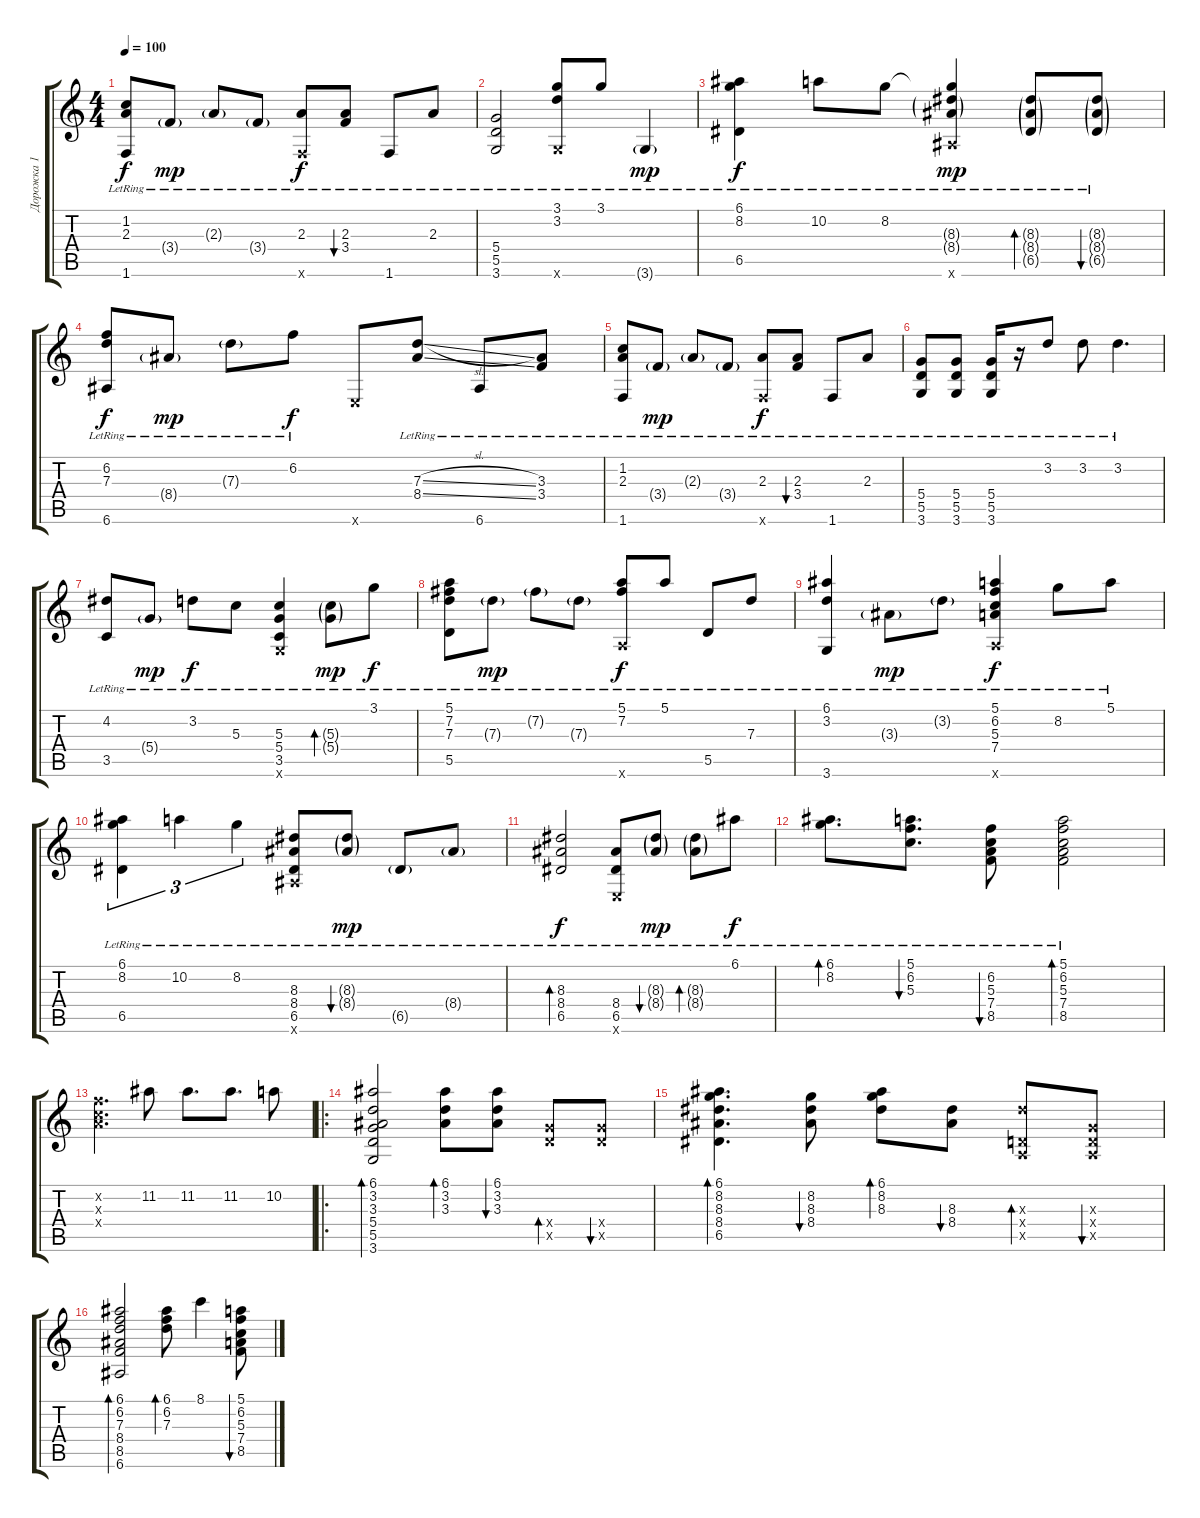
\track ("Дорожка 1" "Дорожка 1") {instrument acousticguitarsteel}
\staff {score tabs}
\tuning (E4 B3 G3 D3 A2 E2) {hide}
\ts (4 4)
\tempo 100
\clef g2
\ks c
(1.2{lr} 2.3{lr} 1.6{lr}).8{dy f} 3.4{g lr}.8{dy mp} 2.3{g lr}.8 3.4{g lr}.8 (2.3{lr} 1.6{x}).8{dy f} (2.3{lr} 3.4{lr}).8{bu 60} 1.6{lr}.8 2.3{lr}.8 |
(5.4{lr} 5.5{lr} 3.6{lr}).2 (3.1{lr} 3.2{lr} 3.6{x}).8 3.1{lr}.8 3.6{g lr}.4{dy mp} |
(6.1{lr} 8.2{lr} 6.5{lr}).4{dy f} 10.2{lr}.8 8.2{lr}.8 (8.2{t} 8.3{g lr} 8.4{g lr} 6.6{x}).4{dy mp} (8.3{g lr} 8.4{g lr} 6.5{g lr}).8{bd 30} (8.3{g lr} 8.4{g lr} 6.5{g lr}).8{bu 30} |
(6.2{lr} 7.3{lr} 6.6{lr}).8{dy f} 8.4{g lr}.8{dy mp} 7.3{g lr}.8 6.2{lr}.8{dy f} 0.6{x}.8 (7.3{sl lr} 8.4{ss lr}).8 6.6{lr}.8 (3.3{lr} 3.4{lr}).8 |
(1.2{lr} 2.3{lr} 1.6{lr}).8 3.4{g lr}.8{dy mp} 2.3{g lr}.8 3.4{g lr}.8 (2.3{lr} 1.6{x}).8{dy f} (2.3{lr} 3.4{lr}).8{bu 60} 1.6{lr}.8 2.3{lr}.8 |
(5.4{lr} 5.5{lr} 3.6{lr}).8 (5.4{lr} 5.5{lr} 3.6{lr}).8 (5.4{lr} 5.5{lr} 3.6{lr}).16 r.16 3.2{lr}.8 3.2{lr}.8 3.2{lr}.4{d} |
(4.2{lr} 3.5{lr}).8 5.4{g lr}.8{dy mp} 3.2{lr}.8{dy f} 5.3{lr}.8 (5.3{lr} 5.4{lr} 3.5{lr} 3.6{x}).4 (5.3{g lr} 5.4{g lr}).8{bd 30 dy mp} 3.1{lr}.8{dy f} |
(5.1{lr} 7.2{lr} 7.3{lr} 5.5{lr}).8 7.3{g lr}.8{dy mp} 7.2{g lr}.8 7.3{g lr}.8 (5.1{lr} 7.2{lr} 5.6{x}).8{dy f} 5.1{lr}.8 5.5{lr}.8 7.3{lr}.8 |
(6.1{lr} 3.2{lr} 3.6{lr}).4 3.3{g lr}.8{dy mp} 3.2{g lr}.8 (5.1{lr} 6.2{lr} 5.3{lr} 7.4{lr} 5.6{x}).4{dy f} 8.2{lr}.8 5.1{lr}.8 |
(6.1{lr} 8.2{lr} 6.5{lr}).4{tu (3 2)} 10.2{lr}.4{tu (3 2)} 8.2{lr}.4{tu (3 2)} (8.3{lr} 8.4{lr} 6.5{lr} 6.6{x}).8 (8.3{g lr} 8.4{g lr}).8{bu 30 dy mp} 6.5{g lr}.8 8.4{g lr}.8 |
(8.3{lr} 8.4{lr} 6.5{lr}).2{bd 30 dy f} (8.4{lr} 6.5{lr} 0.6{x}).8 (8.3{g lr} 8.4{g lr}).8{bu 30 dy mp} (8.3{g lr} 8.4{g lr}).8{bd 30} 6.1{lr}.8{dy f} |
(6.1{lr} 8.2{lr}).8{d bd 30} (5.1{lr} 6.2{lr} 5.3{lr}).8{d bu 30} (6.2{lr} 5.3{lr} 7.4{lr} 8.5{lr}).8{bu 30} (5.1{lr} 6.2{lr} 5.3{lr} 7.4{lr} 8.5{lr}).2{bd 30} |
(6.2{x} 5.3{x} 7.4{x}).4{d} 11.2.8 11.2.8{d} 11.2.8{d} 10.2.8 |
\ro
(6.1 3.2 3.3 5.4 5.5 3.6).2{bd 60} (6.1 3.2 3.3).8{bd 30} (6.1 3.2 3.3).8{bu 30} (5.4{x} 5.5{x}).8{bd 30} (5.4{x} 5.5{x}).8{bu 30} |
(6.1 8.2 8.3 8.4 6.5).4{d bd 30} (8.2 8.3 8.4).8{bu 30} (6.1 8.2 8.3).8{bd 30} (8.3 8.4).8{bu 30} (8.3{x} 0.4{x} 0.5{x}).8{bd 30} (0.3{x} 0.4{x} 0.5{x}).8{bu 30} |
(6.1 6.2 7.3 8.4 8.5 6.6).2{bd 30} (6.1 6.2 7.3).8{bd 30} 8.1.4 (5.1 6.2 5.3 7.4 8.5).8{bu 30}
